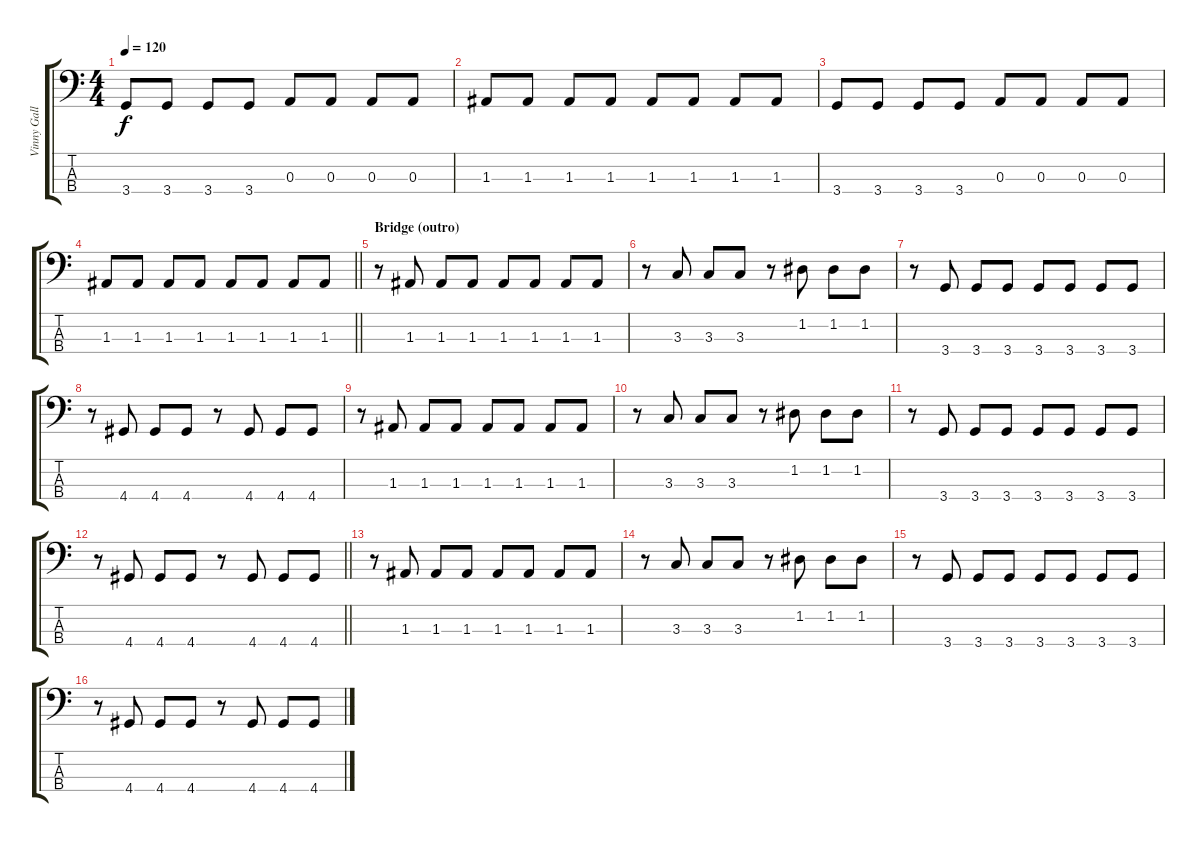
\track ("Vinny Gallagher" "Vinny Gall") {instrument electricbassfinger}
\staff {score tabs}
\tuning (G2 D2 A1 E1) {hide}
\ts (4 4)
\tempo 120
\clef f4
\ks c
3.4.8{dy f} 3.4.8 3.4.8 3.4.8 0.3.8 0.3.8 0.3.8 0.3.8 |
1.3.8 1.3.8 1.3.8 1.3.8 1.3.8 1.3.8 1.3.8 1.3.8 |
3.4.8 3.4.8 3.4.8 3.4.8 0.3.8 0.3.8 0.3.8 0.3.8 |
\barLineRight lightlight
1.3.8 1.3.8 1.3.8 1.3.8 1.3.8 1.3.8 1.3.8 1.3.8 |
\section ("" "Bridge (outro)")
r.8 1.3.8 1.3.8 1.3.8 1.3.8 1.3.8 1.3.8 1.3.8 |
r.8 3.3.8 3.3.8 3.3.8 r.8 1.2.8 1.2.8 1.2.8 |
r.8 3.4.8 3.4.8 3.4.8 3.4.8 3.4.8 3.4.8 3.4.8 |
r.8 4.4.8 4.4.8 4.4.8 r.8 4.4.8 4.4.8 4.4.8 |
r.8 1.3.8 1.3.8 1.3.8 1.3.8 1.3.8 1.3.8 1.3.8 |
r.8 3.3.8 3.3.8 3.3.8 r.8 1.2.8 1.2.8 1.2.8 |
r.8 3.4.8 3.4.8 3.4.8 3.4.8 3.4.8 3.4.8 3.4.8 |
\barLineRight lightlight
r.8 4.4.8 4.4.8 4.4.8 r.8 4.4.8 4.4.8 4.4.8 |
r.8 1.3.8 1.3.8 1.3.8 1.3.8 1.3.8 1.3.8 1.3.8 |
r.8 3.3.8 3.3.8 3.3.8 r.8 1.2.8 1.2.8 1.2.8 |
r.8 3.4.8 3.4.8 3.4.8 3.4.8 3.4.8 3.4.8 3.4.8 |
r.8 4.4.8 4.4.8 4.4.8 r.8 4.4.8 4.4.8 4.4.8
